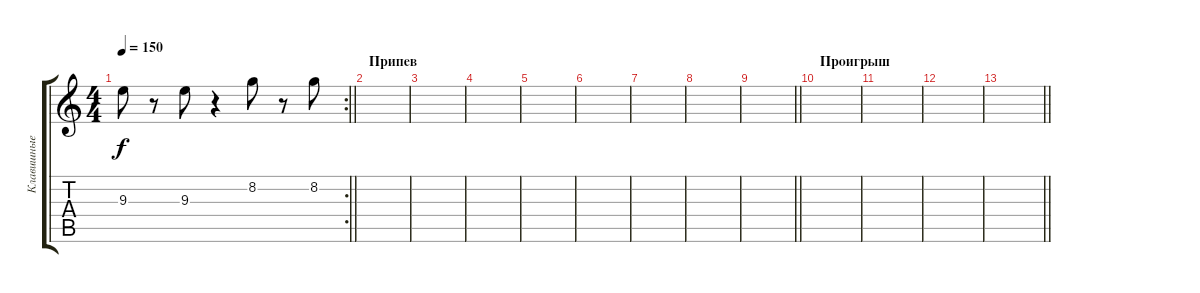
\track ("Клавишные 2" "Клавишные ") {instrument acousticguitarsteel}
\staff {score tabs}
\tuning (E4 B3 G3 D3 A2 E2) {hide}
\rc 2
\ts (4 4)
\tempo 150
\clef g2
\barLineRight lightlight
\ks c
9.3.8{dy f} r.8 9.3.8 r.4 8.2.8 r.8 8.2.8 |
\section ("" "Припев")
|
|
|
|
|
|
|
\barLineRight lightlight
|
\section ("" "Проигрыш")
|
|
|
\barLineRight lightlight
